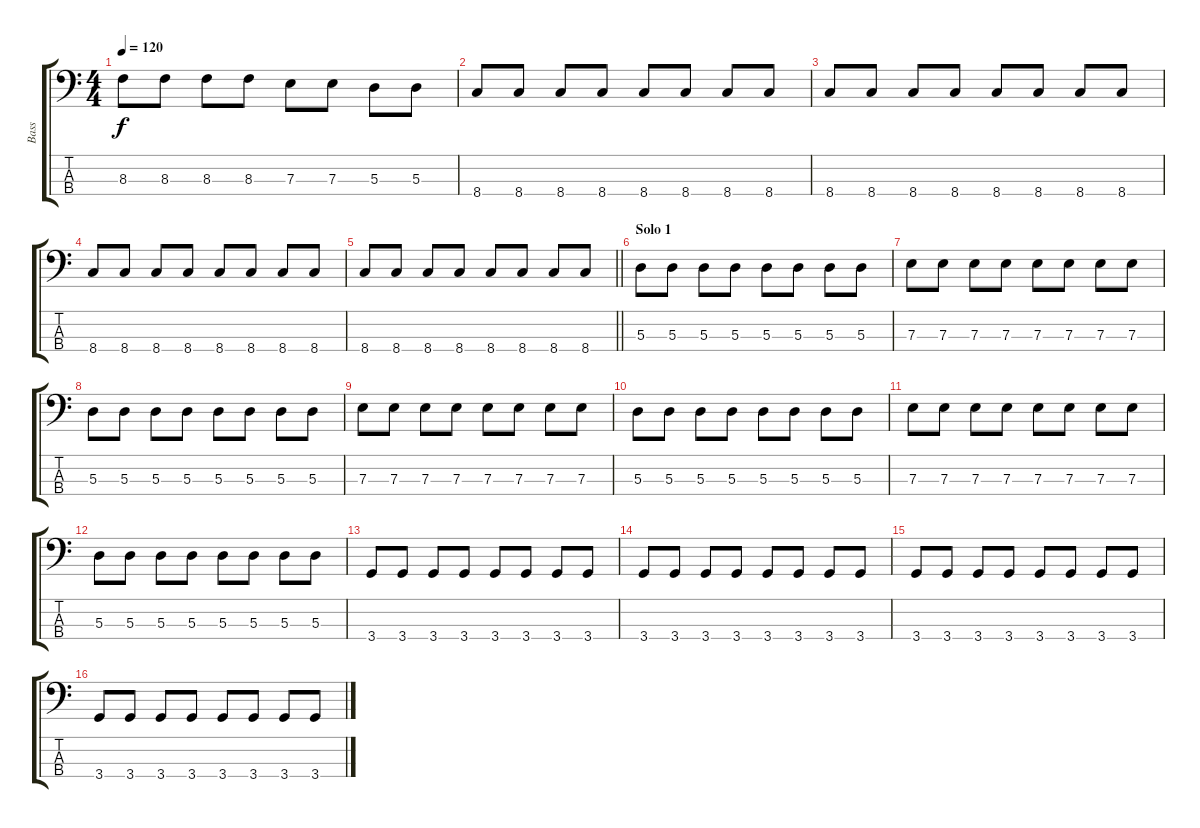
\track ("Bass" "Bass") {instrument electricbassfinger}
\staff {score tabs}
\tuning (G2 D2 A1 E1) {hide}
\ts (4 4)
\tempo 120
\clef f4
\ks c
8.3.8{dy f} 8.3.8 8.3.8 8.3.8 7.3.8 7.3.8 5.3.8 5.3.8 |
8.4.8 8.4.8 8.4.8 8.4.8 8.4.8 8.4.8 8.4.8 8.4.8 |
8.4.8 8.4.8 8.4.8 8.4.8 8.4.8 8.4.8 8.4.8 8.4.8 |
8.4.8 8.4.8 8.4.8 8.4.8 8.4.8 8.4.8 8.4.8 8.4.8 |
\barLineRight lightlight
8.4.8 8.4.8 8.4.8 8.4.8 8.4.8 8.4.8 8.4.8 8.4.8 |
\section ("" "Solo 1")
5.3.8 5.3.8 5.3.8 5.3.8 5.3.8 5.3.8 5.3.8 5.3.8 |
7.3.8 7.3.8 7.3.8 7.3.8 7.3.8 7.3.8 7.3.8 7.3.8 |
5.3.8 5.3.8 5.3.8 5.3.8 5.3.8 5.3.8 5.3.8 5.3.8 |
7.3.8 7.3.8 7.3.8 7.3.8 7.3.8 7.3.8 7.3.8 7.3.8 |
5.3.8 5.3.8 5.3.8 5.3.8 5.3.8 5.3.8 5.3.8 5.3.8 |
7.3.8 7.3.8 7.3.8 7.3.8 7.3.8 7.3.8 7.3.8 7.3.8 |
5.3.8 5.3.8 5.3.8 5.3.8 5.3.8 5.3.8 5.3.8 5.3.8 |
3.4.8 3.4.8 3.4.8 3.4.8 3.4.8 3.4.8 3.4.8 3.4.8 |
3.4.8 3.4.8 3.4.8 3.4.8 3.4.8 3.4.8 3.4.8 3.4.8 |
3.4.8 3.4.8 3.4.8 3.4.8 3.4.8 3.4.8 3.4.8 3.4.8 |
3.4.8 3.4.8 3.4.8 3.4.8 3.4.8 3.4.8 3.4.8 3.4.8
